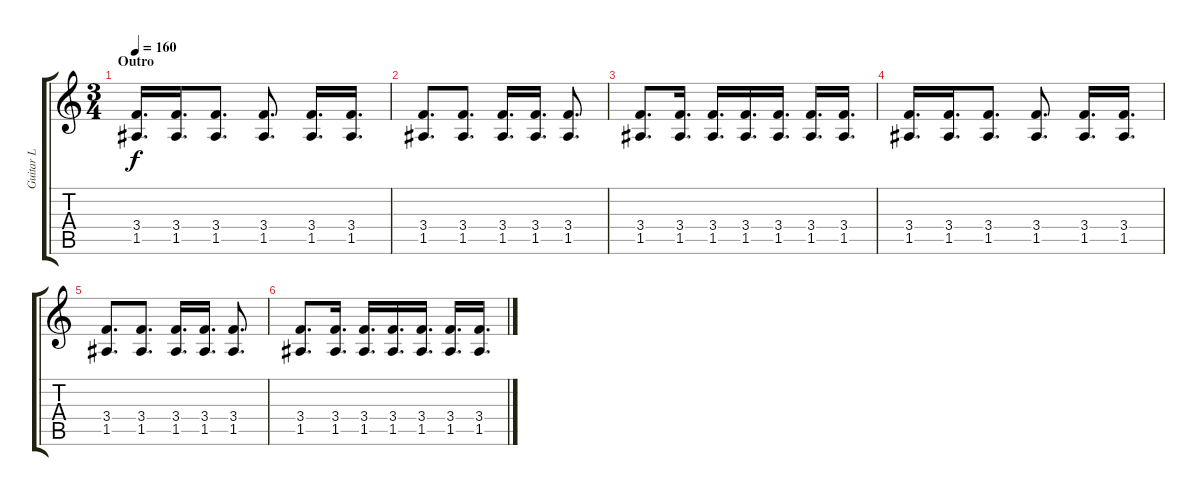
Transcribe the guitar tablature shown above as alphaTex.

\track ("Guitar L" "Guitar L") {instrument overdrivenguitar}
\staff {score tabs}
\tuning (E4 B3 G3 D3 A2 D2) {hide}
\ts (3 4)
\section ("" "Outro")
\tempo 160
\clef g2
\ks c
(3.4 1.5).16{d dy f} (3.4 1.5).16{d} (3.4 1.5).8{d} (3.4 1.5).8{d} (3.4 1.5).16{d} (3.4 1.5).16{d} |
(3.4 1.5).8{d} (3.4 1.5).8{d} (3.4 1.5).16{d} (3.4 1.5).16{d} (3.4 1.5).8{d} |
(3.4 1.5).8{d} (3.4 1.5).16{d} (3.4 1.5).16{d} (3.4 1.5).16{d} (3.4 1.5).16{d} (3.4 1.5).16{d} (3.4 1.5).16{d} |
(3.4 1.5).16{d} (3.4 1.5).16{d} (3.4 1.5).8{d} (3.4 1.5).8{d} (3.4 1.5).16{d} (3.4 1.5).16{d} |
(3.4 1.5).8{d} (3.4 1.5).8{d} (3.4 1.5).16{d} (3.4 1.5).16{d} (3.4 1.5).8{d} |
(3.4 1.5).8{d} (3.4 1.5).16{d} (3.4 1.5).16{d} (3.4 1.5).16{d} (3.4 1.5).16{d} (3.4 1.5).16{d} (3.4 1.5).16{d}
